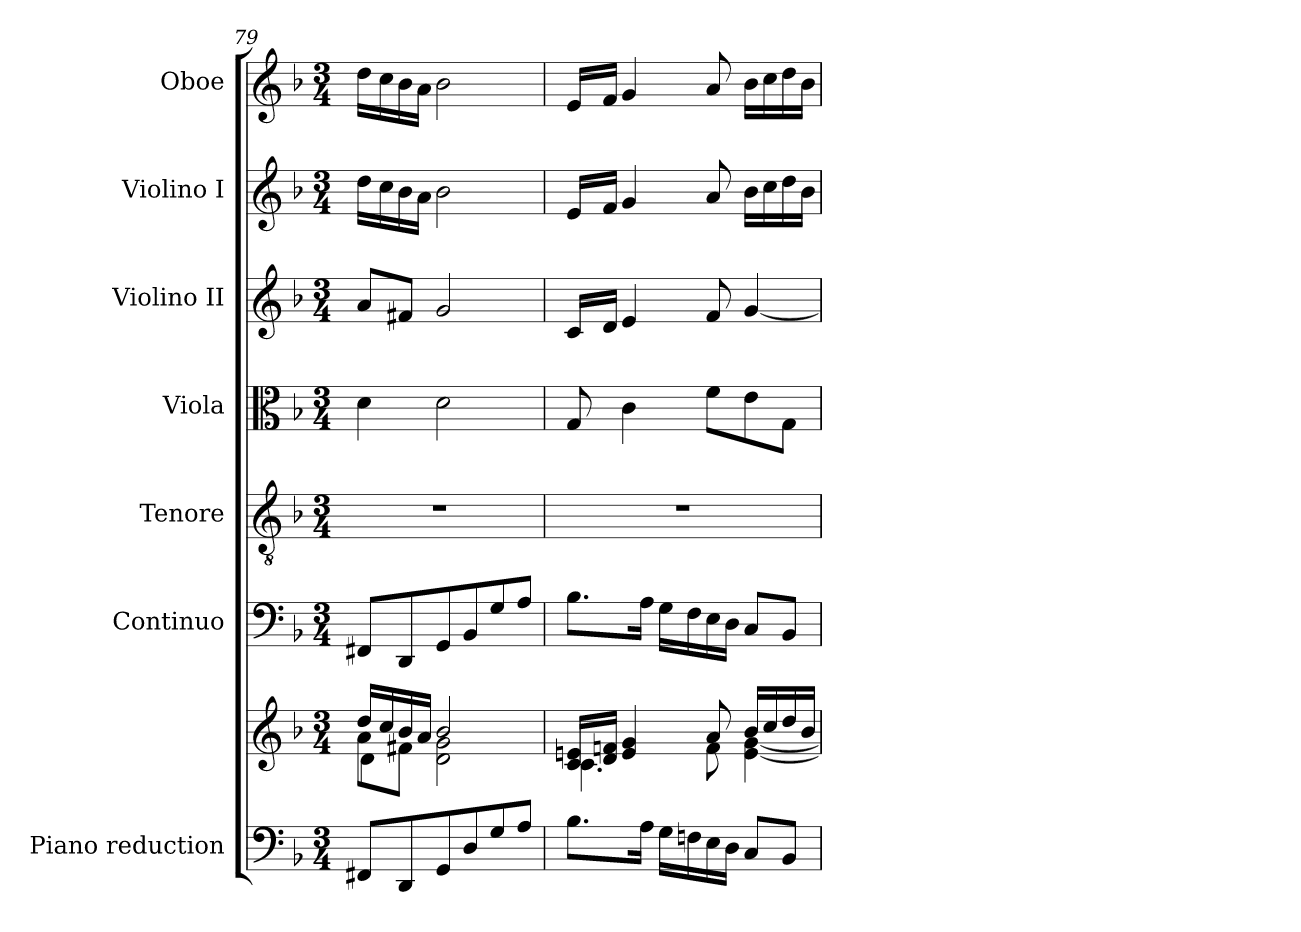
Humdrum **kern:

**kern	**kern	**kern	**kern	**kern	**kern	**kern	**kern
*part7	*part7	*part6	*part5	*part4	*part3	*part2	*part1
*staff8	*staff7	*staff6	*staff5	*staff4	*staff3	*staff2	*staff1
*I"Piano reduction	*	*I"Continuo	*I"Tenore	*I"Viola	*I"Violino II	*I"Violino I	*I"Oboe
*I'Pno	*	*	*	*I'Vla	*I'Vln	*I'Vln	*I'Ob
!!LO:PB:g=z
*clefF4	*clefG2	*clefF4	*clefGv2	*clefC3	*clefG2	*clefG2	*clefG2
*k[b-]	*k[b-]	*k[b-]	*k[b-]	*k[b-]	*k[b-]	*k[b-]	*k[b-]
*M3/4	*M3/4	*M3/4	*M3/4	*M3/4	*M3/4	*M3/4	*M3/4
=79	=79	=79	=79	=79	=79	=79	=79
*	*^	*	*	*	*	*	*
*	*	*^	*	*	*	*	*	*
8FF#X/L	16dd/LL	8a\L	4d\	8FF#X/L	2.r	4d\	8a/L	16dd\LL	16dd\LL
.	16cc/	.	.	.	.	.	.	16cc\	16cc\
8DD/	16b-/	8f#X\J	.	8DD/	.	.	8f#X/J	16b-\	16b-\
.	16a/JJ	.	.	.	.	.	.	16a\JJ	16a\JJ
8GG/	2b-/	2d\ 2g\	2ryy	8GG/	.	2d\	2g/	2b-\	2b-\
8D/	.	.	.	8BB-/	.	.	.	.	.
8G/	.	.	.	8G/	.	.	.	.	.
8A/J	.	.	.	8A/J	.	.	.	.	.
*	*	*v	*v	*	*	*	*	*	*
=80	=80	=80	=80	=80	=80	=80	=80	=80
8.B-\L	16c/ 16en/LL	4.c\	8.B-\L	2.r	8G/	16c/LL	16e/LL	16e/LL
.	16d/ 16fn/JJ	.	.	.	.	16d/JJ	16f/JJ	16f/JJ
.	4e/ 4g/	.	.	.	4c\	4e/	4g/	4g/
16A\Jk	.	.	16A\Jk	.	.	.	.	.
16G\LL	.	.	16G\LL	.	.	.	.	.
16Fn\	.	.	16F\	.	.	.	.	.
16E\	8a/	8f\	16E\	.	8f\L	8f/	8a/	8a/
16D\JJ	.	.	16D\JJ	.	.	.	.	.
8C/L	16b-/LL	[4e\ [4g\	8C/L	.	8e\	[4g/	16b-\LL	16b-\LL
.	16cc/	.	.	.	.	.	16cc\	16cc\
8BB-/J	16dd/	.	8BB-/J	.	8G\J	.	16dd\	16dd\
.	16b-/JJ	.	.	.	.	.	16b-\JJ	16b-\JJ
*	*v	*v	*	*	*	*	*	*
=	=	=	=	=	=	=	=
*-	*-	*-	*-	*-	*-	*-	*-
